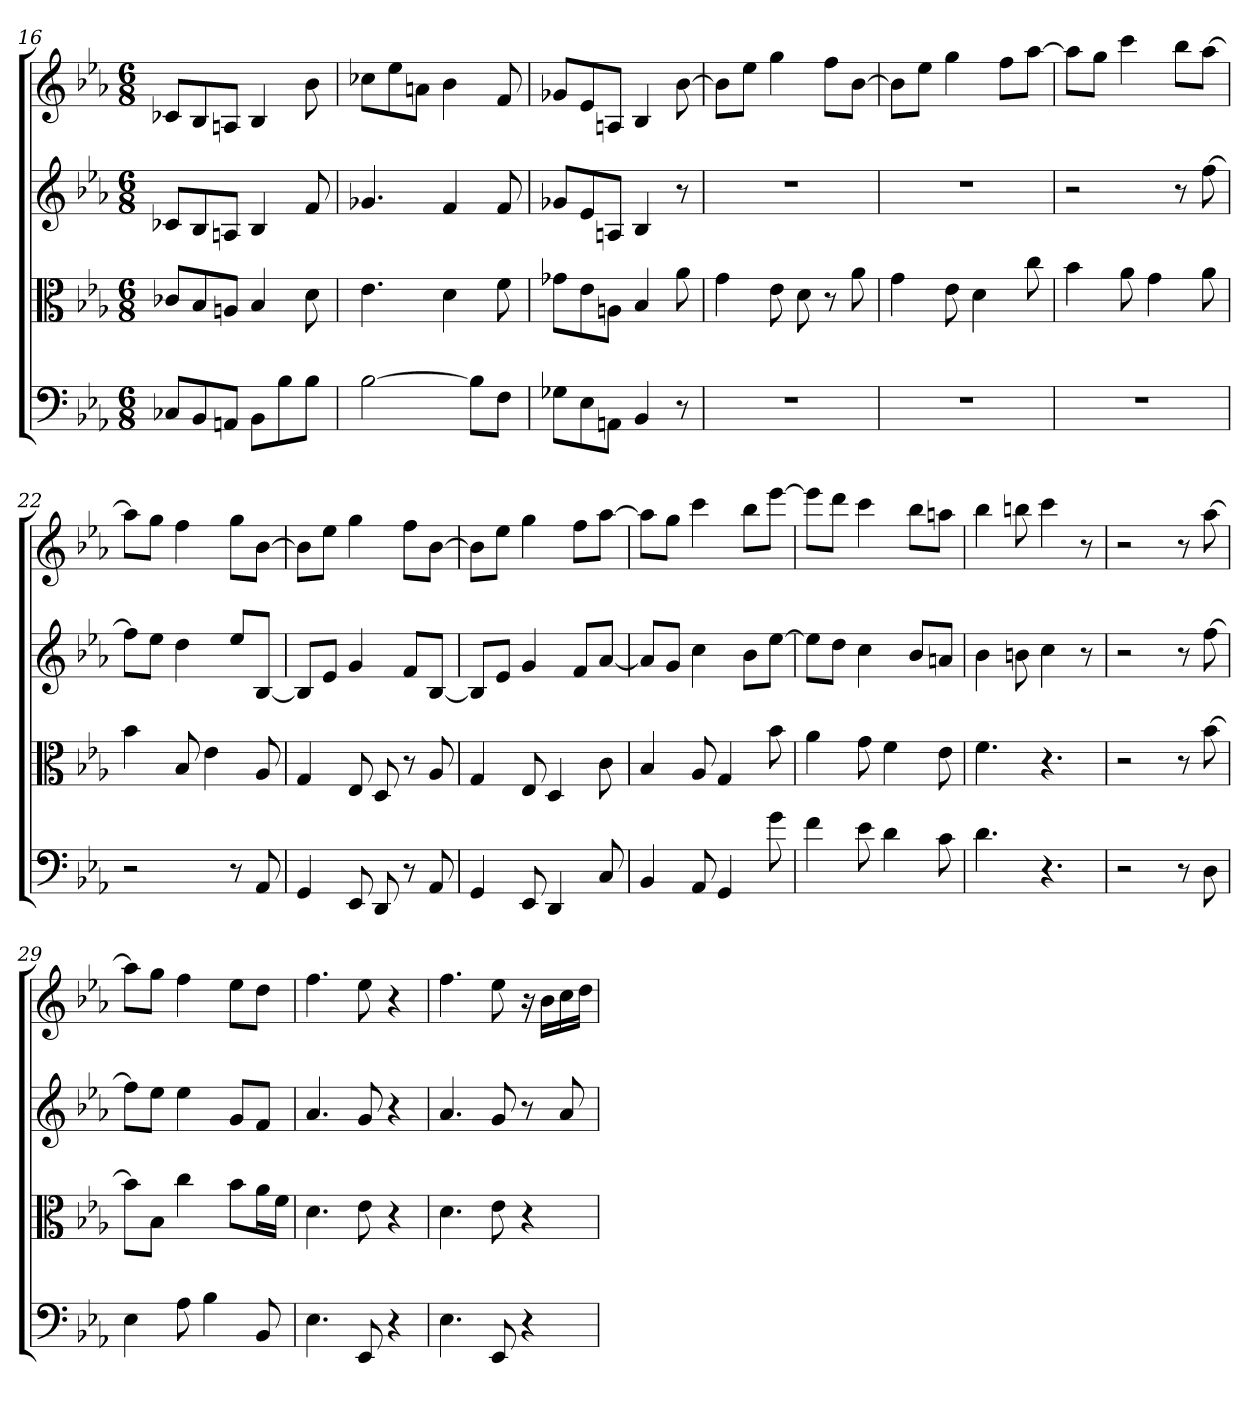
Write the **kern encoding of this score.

**kern	**kern	**kern	**kern
*part4	*part3	*part2	*part1
*staff4	*staff3	*staff2	*staff1
*clefF4	*clefC3	*	*
*k[b-e-a-]	*k[b-e-a-]	*k[b-e-a-]	*k[b-e-a-]
*E-:	*E-:	*E-:	*E-:
*M6/8	*M6/8	*M6/8	*M6/8
=16	=16	=16	=16
8C-X/L	8c-X/L	8c-XL	8c-XL
8BB-/	8B-/	8B-	8B-
8AAn/J	8An/J	8AnJ	8AnJ
8BB-\L	4B-	4B-	4B-
8B-\	.	.	.
8B-\J	8d	8f	8b-
=17	=17	=17	=17
[2B-	4.e-	4.g-X	8cc-XL
.	.	.	8ee-
.	.	.	8anJ
.	4d	4f	4b-
8B-\L]	.	.	.
8F\J	8f	8f	8f
=18	=18	=18	=18
8G-X\L	8g-X\L	8g-XL	8g-XL
8E-\	8e-\	8e-	8e-
8AAn\J	8An\J	8AnJ	8AnJ
4BB-	4B-	4B-	4B-
8r	8a-	8r	[8b-
=19	=19	=19	=19
2.r	4g	2.r	8b-L]
.	.	.	8ee-J
.	8e-	.	4gg
.	8d	.	.
.	8r	.	8ffL
.	8a-	.	[8b-J
=20	=20	=20	=20
2.r	4g	2.r	8b-L]
.	.	.	8ee-J
.	8e-	.	4gg
.	4d	.	.
.	.	.	8ffL
.	8cc	.	[8aa-J
=21	=21	=21	=21
2.r	4b-	2r	8aa-L]
.	.	.	8ggJ
.	8a-	.	4ccc
.	4g	.	.
.	.	8r	8bb-L
.	8a-	[8ff	[8aa-J
=22	=22	=22	=22
2r	4b-	8ffL]	8aa-L]
.	.	8ee-J	8ggJ
.	8B-	4dd	4ff
.	4e-	.	.
8r	.	8ee-L	8ggL
8AA-	8A-	[8B-J	[8b-J
=23	=23	=23	=23
4GG	4G	8B-L]	8b-L]
.	.	8e-J	8ee-J
8EE-	8E-	4g	4gg
8DD	8D	.	.
8r	8r	8fL	8ffL
8AA-	8A-	[8B-J	[8b-J
=24	=24	=24	=24
4GG	4G	8B-L]	8b-L]
.	.	8e-J	8ee-J
8EE-	8E-	4g	4gg
4DD	4D	.	.
.	.	8fL	8ffL
8C	8c	[8a-J	[8aa-J
=25	=25	=25	=25
4BB-	4B-	8a-L]	8aa-L]
.	.	8gJ	8ggJ
8AA-	8A-	4cc	4ccc
4GG	4G	.	.
.	.	8b-L	8bb-L
8g	8b-	[8ee-J	[8eee-J
=26	=26	=26	=26
4f	4a-	8ee-L]	8eee-L]
.	.	8ddJ	8dddJ
8e-	8g	4cc	4ccc
4d	4f	.	.
.	.	8b-L	8bb-L
8c	8e-	8anJ	8aanJ
=27	=27	=27	=27
4.d	4.f	4b-	4bb-
.	.	8bn	8bbn
4.r	4.r	4cc	4ccc
.	.	8r	8r
=28	=28	=28	=28
2r	2r	2r	2r
8r	8r	8r	8r
8D	[8b-	[8ff	[8aa-
=29	=29	=29	=29
4E-	8b-\L]	8ffL]	8aa-L]
.	8B-\J	8ee-J	8ggJ
8A-	4cc	4ee-	4ff
4B-	.	.	.
.	8b-\L	8gL	8ee-L
8BB-	16a-\L	8fJ	8ddJ
.	16f\JJ	.	.
=30	=30	=30	=30
4.E-	4.d	4.a-	4.ff
8EE-	8e-	8g	8ee-
4r	4r	4r	4r
=31	=31	=31	=31
4.E-	4.d	4.a-	4.ff
8EE-	8e-	8g	8ee-
4r	4r	8r	16r
.	.	.	16b-LL
.	.	8a-	16cc
.	.	.	16ddJJ
=	=	=	=
*-	*-	*-	*-
